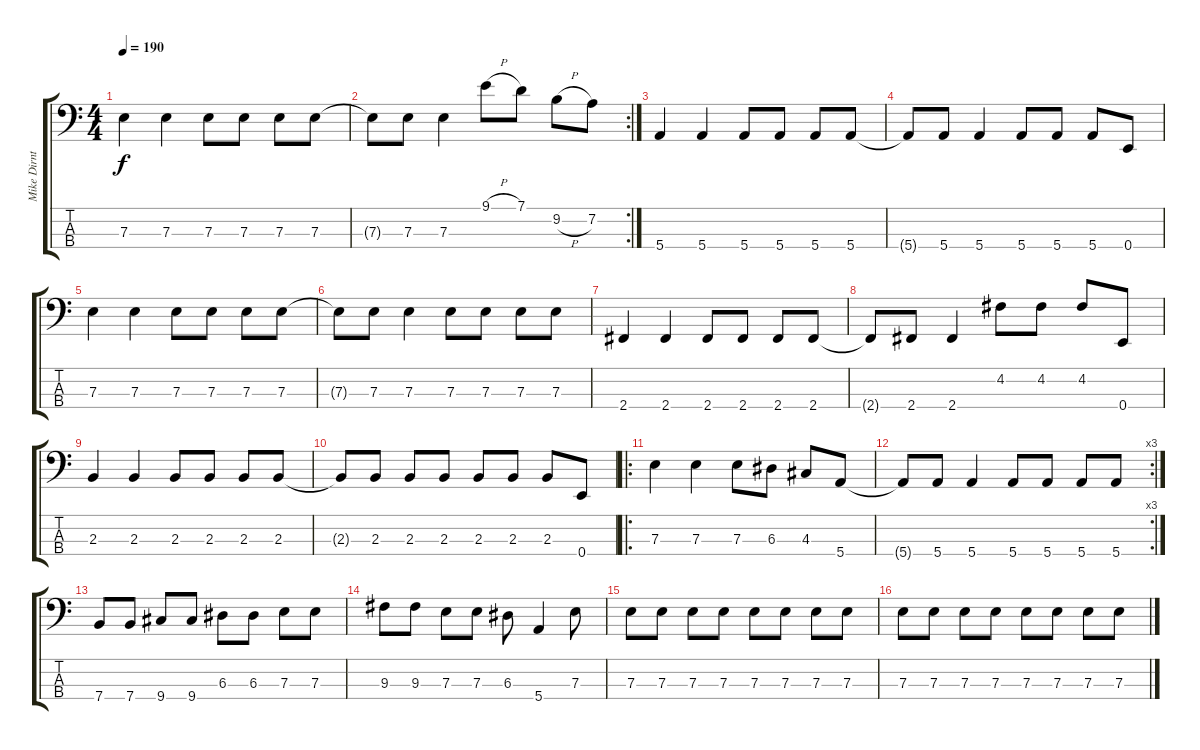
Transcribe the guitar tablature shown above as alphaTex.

\track ("Mike Dirnt" "Mike Dirnt") {instrument electricbasspick}
\staff {score tabs}
\tuning (G2 D2 A1 E1) {hide}
\ts (4 4)
\tempo 190
\clef f4
\ks c
7.3.4{dy f} 7.3.4 7.3.8 7.3.8 7.3.8 7.3.8 |
\rc 2
7.3{t}.8 7.3.8 7.3.4 9.1{h}.8 7.1.8 9.2{h}.8 7.2.8 |
5.4.4 5.4.4 5.4.8 5.4.8 5.4.8 5.4.8 |
5.4{t}.8 5.4.8 5.4.4 5.4.8 5.4.8 5.4.8 0.4.8 |
7.3.4 7.3.4 7.3.8 7.3.8 7.3.8 7.3.8 |
7.3{t}.8 7.3.8 7.3.4 7.3.8 7.3.8 7.3.8 7.3.8 |
2.4.4 2.4.4 2.4.8 2.4.8 2.4.8 2.4.8 |
2.4{t}.8 2.4.8 2.4.4 4.2.8 4.2.8 4.2.8 0.4.8 |
2.3.4 2.3.4 2.3.8 2.3.8 2.3.8 2.3.8 |
2.3{t}.8 2.3.8 2.3.8 2.3.8 2.3.8 2.3.8 2.3.8 0.4.8 |
\ro
7.3.4 7.3.4 7.3.8 6.3.8 4.3.8 5.4.8 |
\rc 3
5.4{t}.8 5.4.8 5.4.4 5.4.8 5.4.8 5.4.8 5.4.8 |
7.4.8 7.4.8 9.4.8 9.4.8 6.3.8 6.3.8 7.3.8 7.3.8 |
9.3.8 9.3.8 7.3.8 7.3.8 6.3.8 5.4.4 7.3.8 |
7.3.8 7.3.8 7.3.8 7.3.8 7.3.8 7.3.8 7.3.8 7.3.8 |
7.3.8 7.3.8 7.3.8 7.3.8 7.3.8 7.3.8 7.3.8 7.3.8
